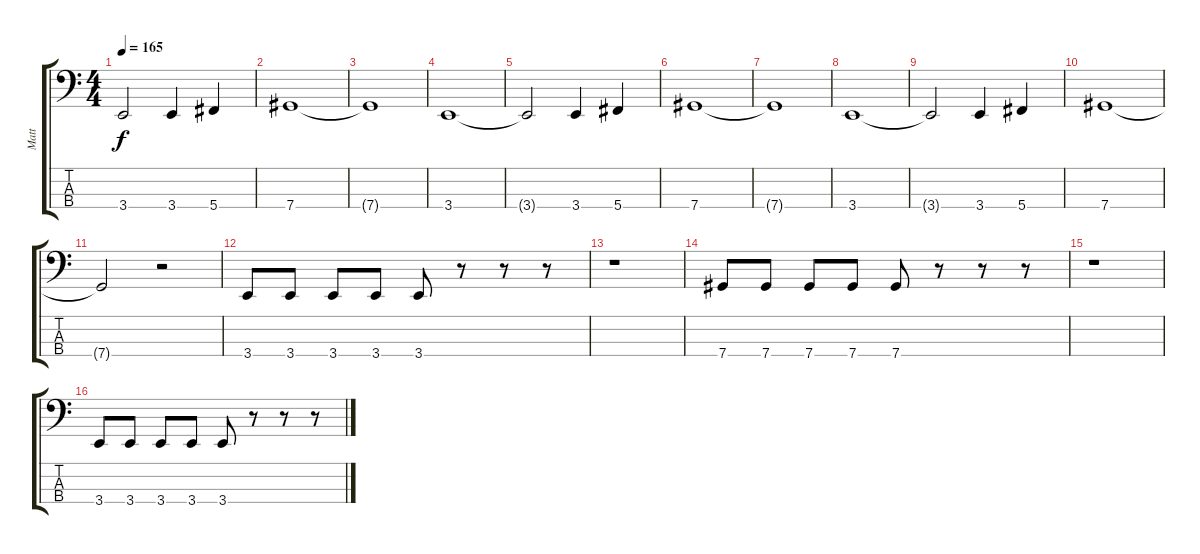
\track ("Matt" "Matt") {instrument electricbasspick}
\staff {score tabs}
\tuning (Gb2 Db2 Ab1 Db1) {hide}
\ts (4 4)
\tempo 165
\clef f4
\ks c
3.4{t}.2{dy f} 3.4.4 5.4.4 |
7.4.1 |
7.4{t}.1 |
3.4.1 |
3.4{t}.2 3.4.4 5.4.4 |
7.4.1 |
7.4{t}.1 |
3.4.1 |
3.4{t}.2 3.4.4 5.4.4 |
7.4.1 |
7.4{t}.2 r.2 |
3.4.8 3.4.8 3.4.8 3.4.8 3.4.8 r.8 r.8 r.8 |
r.1 |
7.4.8 7.4.8 7.4.8 7.4.8 7.4.8 r.8 r.8 r.8 |
r.1 |
3.4.8 3.4.8 3.4.8 3.4.8 3.4.8 r.8 r.8 r.8
